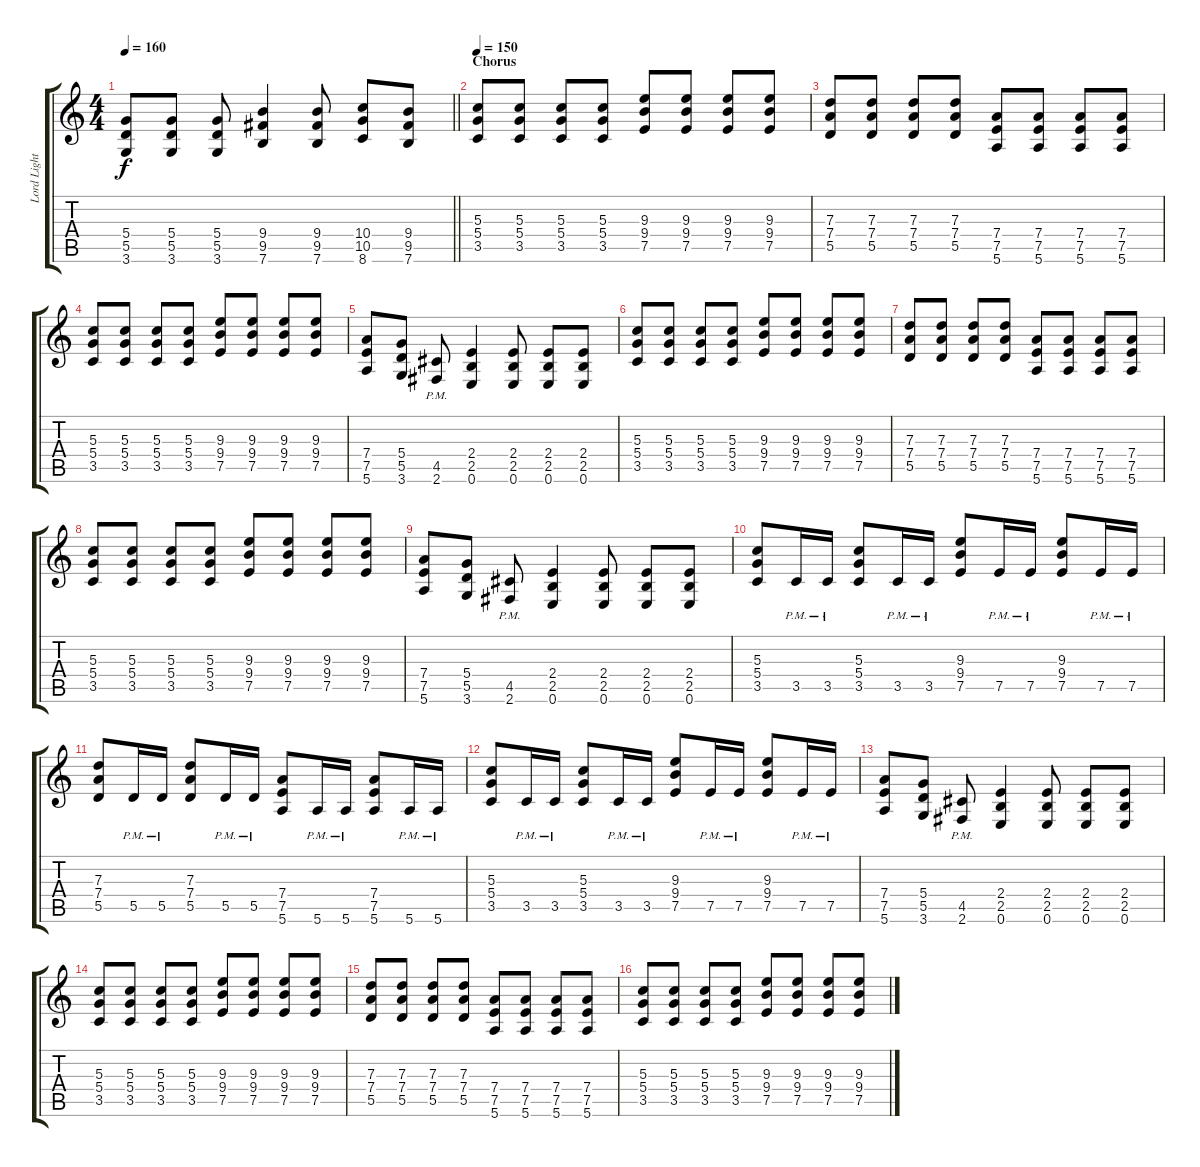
\track ("Lord Lightbringer" "Lord Light") {instrument distortionguitar}
\staff {score tabs}
\tuning (E4 B3 G3 D3 A2 E2) {hide}
\ts (4 4)
\tempo 160
\clef g2
\barLineRight lightlight
\ks c
(5.4 5.5 3.6).8{dy f} (5.4 5.5 3.6).8 (5.4 5.5 3.6).8 (9.4 9.5 7.6).4 (9.4 9.5 7.6).8 (10.4 10.5 8.6).8 (9.4 9.5 7.6).8 |
\section ("" "Chorus")
\tempo 150
(5.3 5.4 3.5).8 (5.3 5.4 3.5).8 (5.3 5.4 3.5).8 (5.3 5.4 3.5).8 (9.3 9.4 7.5).8 (9.3 9.4 7.5).8 (9.3 9.4 7.5).8 (9.3 9.4 7.5).8 |
(7.3 7.4 5.5).8 (7.3 7.4 5.5).8 (7.3 7.4 5.5).8 (7.3 7.4 5.5).8 (7.4 7.5 5.6).8 (7.4 7.5 5.6).8 (7.4 7.5 5.6).8 (7.4 7.5 5.6).8 |
(5.3 5.4 3.5).8 (5.3 5.4 3.5).8 (5.3 5.4 3.5).8 (5.3 5.4 3.5).8 (9.3 9.4 7.5).8 (9.3 9.4 7.5).8 (9.3 9.4 7.5).8 (9.3 9.4 7.5).8 |
(7.4 7.5 5.6).8 (5.4 5.5 3.6).8 (4.5{pm} 2.6{pm}).8 (2.4 2.5 0.6).4 (2.4 2.5 0.6).8 (2.4 2.5 0.6).8 (2.4 2.5 0.6).8 |
(5.3 5.4 3.5).8 (5.3 5.4 3.5).8 (5.3 5.4 3.5).8 (5.3 5.4 3.5).8 (9.3 9.4 7.5).8 (9.3 9.4 7.5).8 (9.3 9.4 7.5).8 (9.3 9.4 7.5).8 |
(7.3 7.4 5.5).8 (7.3 7.4 5.5).8 (7.3 7.4 5.5).8 (7.3 7.4 5.5).8 (7.4 7.5 5.6).8 (7.4 7.5 5.6).8 (7.4 7.5 5.6).8 (7.4 7.5 5.6).8 |
(5.3 5.4 3.5).8 (5.3 5.4 3.5).8 (5.3 5.4 3.5).8 (5.3 5.4 3.5).8 (9.3 9.4 7.5).8 (9.3 9.4 7.5).8 (9.3 9.4 7.5).8 (9.3 9.4 7.5).8 |
(7.4 7.5 5.6).8 (5.4 5.5 3.6).8 (4.5{pm} 2.6{pm}).8 (2.4 2.5 0.6).4 (2.4 2.5 0.6).8 (2.4 2.5 0.6).8 (2.4 2.5 0.6).8 |
(5.3 5.4 3.5).8 3.5{pm}.16 3.5{pm}.16 (5.3 5.4 3.5).8 3.5{pm}.16 3.5{pm}.16 (9.3 9.4 7.5).8 7.5{pm}.16 7.5{pm}.16 (9.3 9.4 7.5).8 7.5{pm}.16 7.5{pm}.16 |
(7.3 7.4 5.5).8 5.5{pm}.16 5.5{pm}.16 (7.3 7.4 5.5).8 5.5{pm}.16 5.5{pm}.16 (7.4 7.5 5.6).8 5.6{pm}.16 5.6{pm}.16 (7.4 7.5 5.6).8 5.6{pm}.16 5.6{pm}.16 |
(5.3 5.4 3.5).8 3.5{pm}.16 3.5{pm}.16 (5.3 5.4 3.5).8 3.5{pm}.16 3.5{pm}.16 (9.3 9.4 7.5).8 7.5{pm}.16 7.5{pm}.16 (9.3 9.4 7.5).8 7.5{pm}.16 7.5{pm}.16 |
(7.4 7.5 5.6).8 (5.4 5.5 3.6).8 (4.5{pm} 2.6{pm}).8 (2.4 2.5 0.6).4 (2.4 2.5 0.6).8 (2.4 2.5 0.6).8 (2.4 2.5 0.6).8 |
(5.3 5.4 3.5).8 (5.3 5.4 3.5).8 (5.3 5.4 3.5).8 (5.3 5.4 3.5).8 (9.3 9.4 7.5).8 (9.3 9.4 7.5).8 (9.3 9.4 7.5).8 (9.3 9.4 7.5).8 |
(7.3 7.4 5.5).8 (7.3 7.4 5.5).8 (7.3 7.4 5.5).8 (7.3 7.4 5.5).8 (7.4 7.5 5.6).8 (7.4 7.5 5.6).8 (7.4 7.5 5.6).8 (7.4 7.5 5.6).8 |
(5.3 5.4 3.5).8 (5.3 5.4 3.5).8 (5.3 5.4 3.5).8 (5.3 5.4 3.5).8 (9.3 9.4 7.5).8 (9.3 9.4 7.5).8 (9.3 9.4 7.5).8 (9.3 9.4 7.5).8
